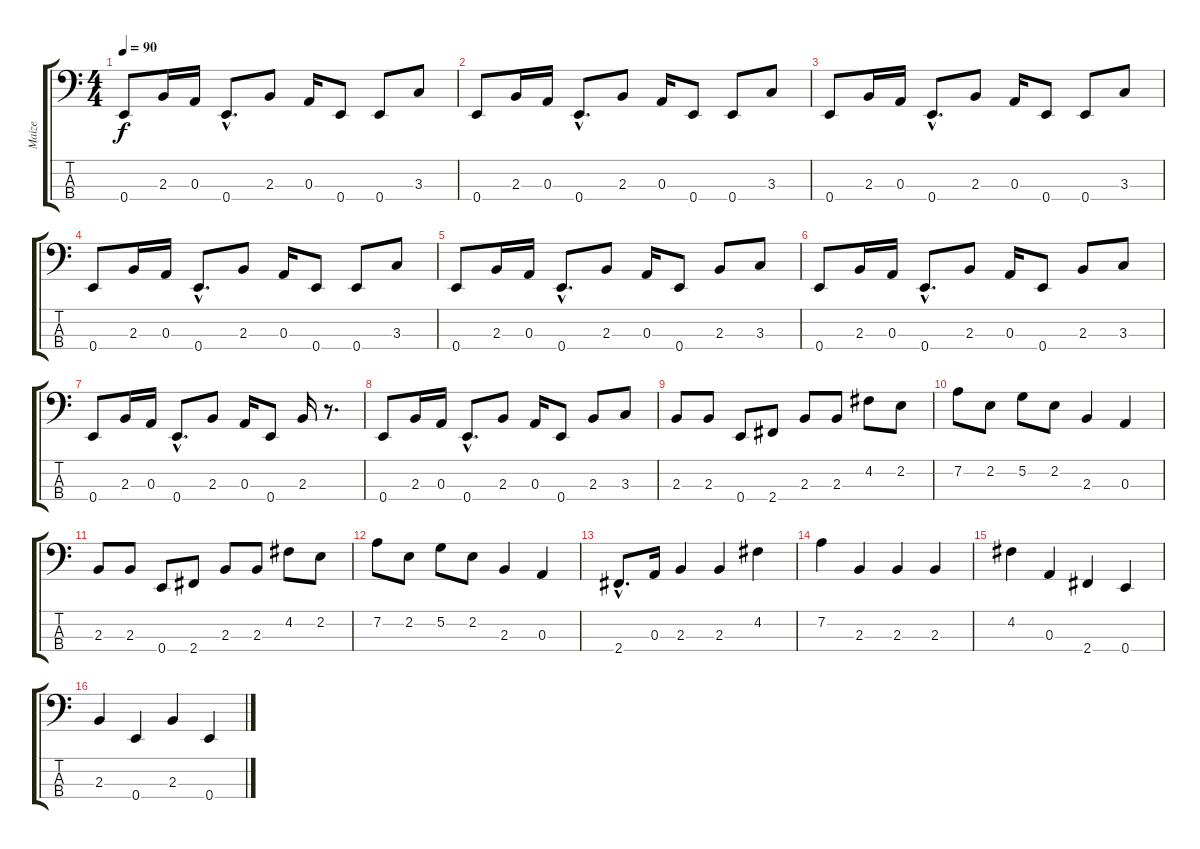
\track ("Maize" "Maize") {instrument electricbassfinger}
\staff {score tabs}
\tuning (G2 D2 A1 E1) {hide}
\ts (4 4)
\tempo 90
\clef f4
\ks c
0.4.8{dy f} 2.3.16 0.3.16 0.4{hac}.8{d} 2.3.8 0.3.16 0.4.8 0.4.8 3.3.8 |
0.4.8 2.3.16 0.3.16 0.4{hac}.8{d} 2.3.8 0.3.16 0.4.8 0.4.8 3.3.8 |
0.4.8 2.3.16 0.3.16 0.4{hac}.8{d} 2.3.8 0.3.16 0.4.8 0.4.8 3.3.8 |
0.4.8 2.3.16 0.3.16 0.4{hac}.8{d} 2.3.8 0.3.16 0.4.8 0.4.8 3.3.8 |
0.4.8 2.3.16 0.3.16 0.4{hac}.8{d} 2.3.8 0.3.16 0.4.8 2.3.8 3.3.8 |
0.4.8 2.3.16 0.3.16 0.4{hac}.8{d} 2.3.8 0.3.16 0.4.8 2.3.8 3.3.8 |
0.4.8 2.3.16 0.3.16 0.4{hac}.8{d} 2.3.8 0.3.16 0.4.8 2.3.16 r.8{d} |
0.4.8 2.3.16 0.3.16 0.4{hac}.8{d} 2.3.8 0.3.16 0.4.8 2.3.8 3.3.8 |
2.3.8 2.3.8 0.4.8{instrument electricbassfinger} 2.4.8 2.3.8 2.3.8 4.2.8 2.2.8 |
7.2.8 2.2.8 5.2.8 2.2.8 2.3.4 0.3.4 |
2.3.8 2.3.8 0.4.8 2.4.8 2.3.8 2.3.8 4.2.8 2.2.8 |
7.2.8 2.2.8 5.2.8 2.2.8 2.3.4 0.3.4 |
2.4{hac}.8{d} 0.3.16 2.3.4 2.3.4 4.2.4 |
7.2.4 2.3.4 2.3.4 2.3.4 |
4.2.4 0.3.4 2.4.4 0.4.4 |
2.3.4 0.4.4 2.3.4 0.4.4
